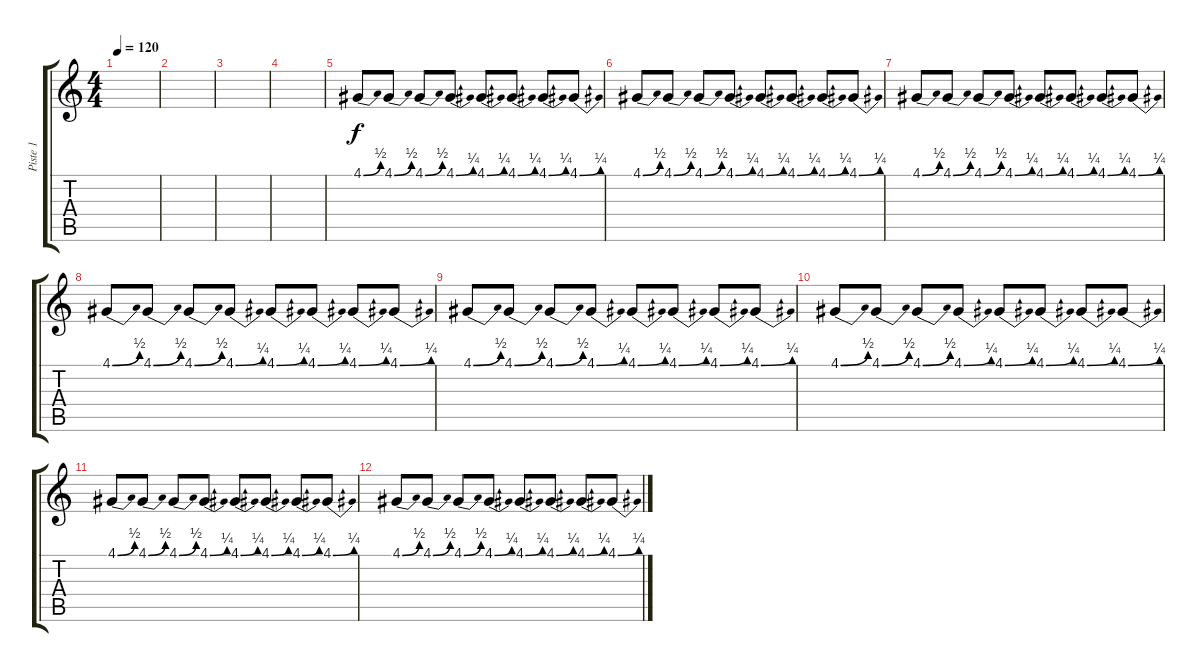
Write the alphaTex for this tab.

\track ("Piste 1" "Piste 1") {instrument tubularbells}
\staff {score tabs}
\tuning (E4 B3 G3 D3 A2 E2) {hide}
\ts (4 4)
\tempo 120
\clef g2
\ks c
|
|
|
|
4.1{be (bend 0 0 60 2)}.8 4.1{be (bend 0 0 60 2)}.8 4.1{be (bend 0 0 60 2)}.8 4.1{be (bend 0 0 60 1)}.8 4.1{be (bend 0 0 60 1)}.8 4.1{be (bend 0 0 60 1)}.8 4.1{be (bend 0 0 60 1)}.8 4.1{be (bend 0 0 60 1)}.8 |
4.1{be (bend 0 0 60 2)}.8 4.1{be (bend 0 0 60 2)}.8 4.1{be (bend 0 0 60 2)}.8 4.1{be (bend 0 0 60 1)}.8 4.1{be (bend 0 0 60 1)}.8 4.1{be (bend 0 0 60 1)}.8 4.1{be (bend 0 0 60 1)}.8 4.1{be (bend 0 0 60 1)}.8 |
4.1{be (bend 0 0 60 2)}.8 4.1{be (bend 0 0 60 2)}.8 4.1{be (bend 0 0 60 2)}.8 4.1{be (bend 0 0 60 1)}.8 4.1{be (bend 0 0 60 1)}.8 4.1{be (bend 0 0 60 1)}.8 4.1{be (bend 0 0 60 1)}.8 4.1{be (bend 0 0 60 1)}.8 |
4.1{be (bend 0 0 60 2)}.8 4.1{be (bend 0 0 60 2)}.8 4.1{be (bend 0 0 60 2)}.8 4.1{be (bend 0 0 60 1)}.8 4.1{be (bend 0 0 60 1)}.8 4.1{be (bend 0 0 60 1)}.8 4.1{be (bend 0 0 60 1)}.8 4.1{be (bend 0 0 60 1)}.8 |
4.1{be (bend 0 0 60 2)}.8 4.1{be (bend 0 0 60 2)}.8 4.1{be (bend 0 0 60 2)}.8 4.1{be (bend 0 0 60 1)}.8 4.1{be (bend 0 0 60 1)}.8 4.1{be (bend 0 0 60 1)}.8 4.1{be (bend 0 0 60 1)}.8 4.1{be (bend 0 0 60 1)}.8 |
4.1{be (bend 0 0 60 2)}.8 4.1{be (bend 0 0 60 2)}.8 4.1{be (bend 0 0 60 2)}.8 4.1{be (bend 0 0 60 1)}.8 4.1{be (bend 0 0 60 1)}.8 4.1{be (bend 0 0 60 1)}.8 4.1{be (bend 0 0 60 1)}.8 4.1{be (bend 0 0 60 1)}.8 |
4.1{be (bend 0 0 60 2)}.8 4.1{be (bend 0 0 60 2)}.8 4.1{be (bend 0 0 60 2)}.8 4.1{be (bend 0 0 60 1)}.8 4.1{be (bend 0 0 60 1)}.8 4.1{be (bend 0 0 60 1)}.8 4.1{be (bend 0 0 60 1)}.8 4.1{be (bend 0 0 60 1)}.8 |
4.1{be (bend 0 0 60 2)}.8 4.1{be (bend 0 0 60 2)}.8 4.1{be (bend 0 0 60 2)}.8 4.1{be (bend 0 0 60 1)}.8 4.1{be (bend 0 0 60 1)}.8 4.1{be (bend 0 0 60 1)}.8 4.1{be (bend 0 0 60 1)}.8 4.1{be (bend 0 0 60 1)}.8
